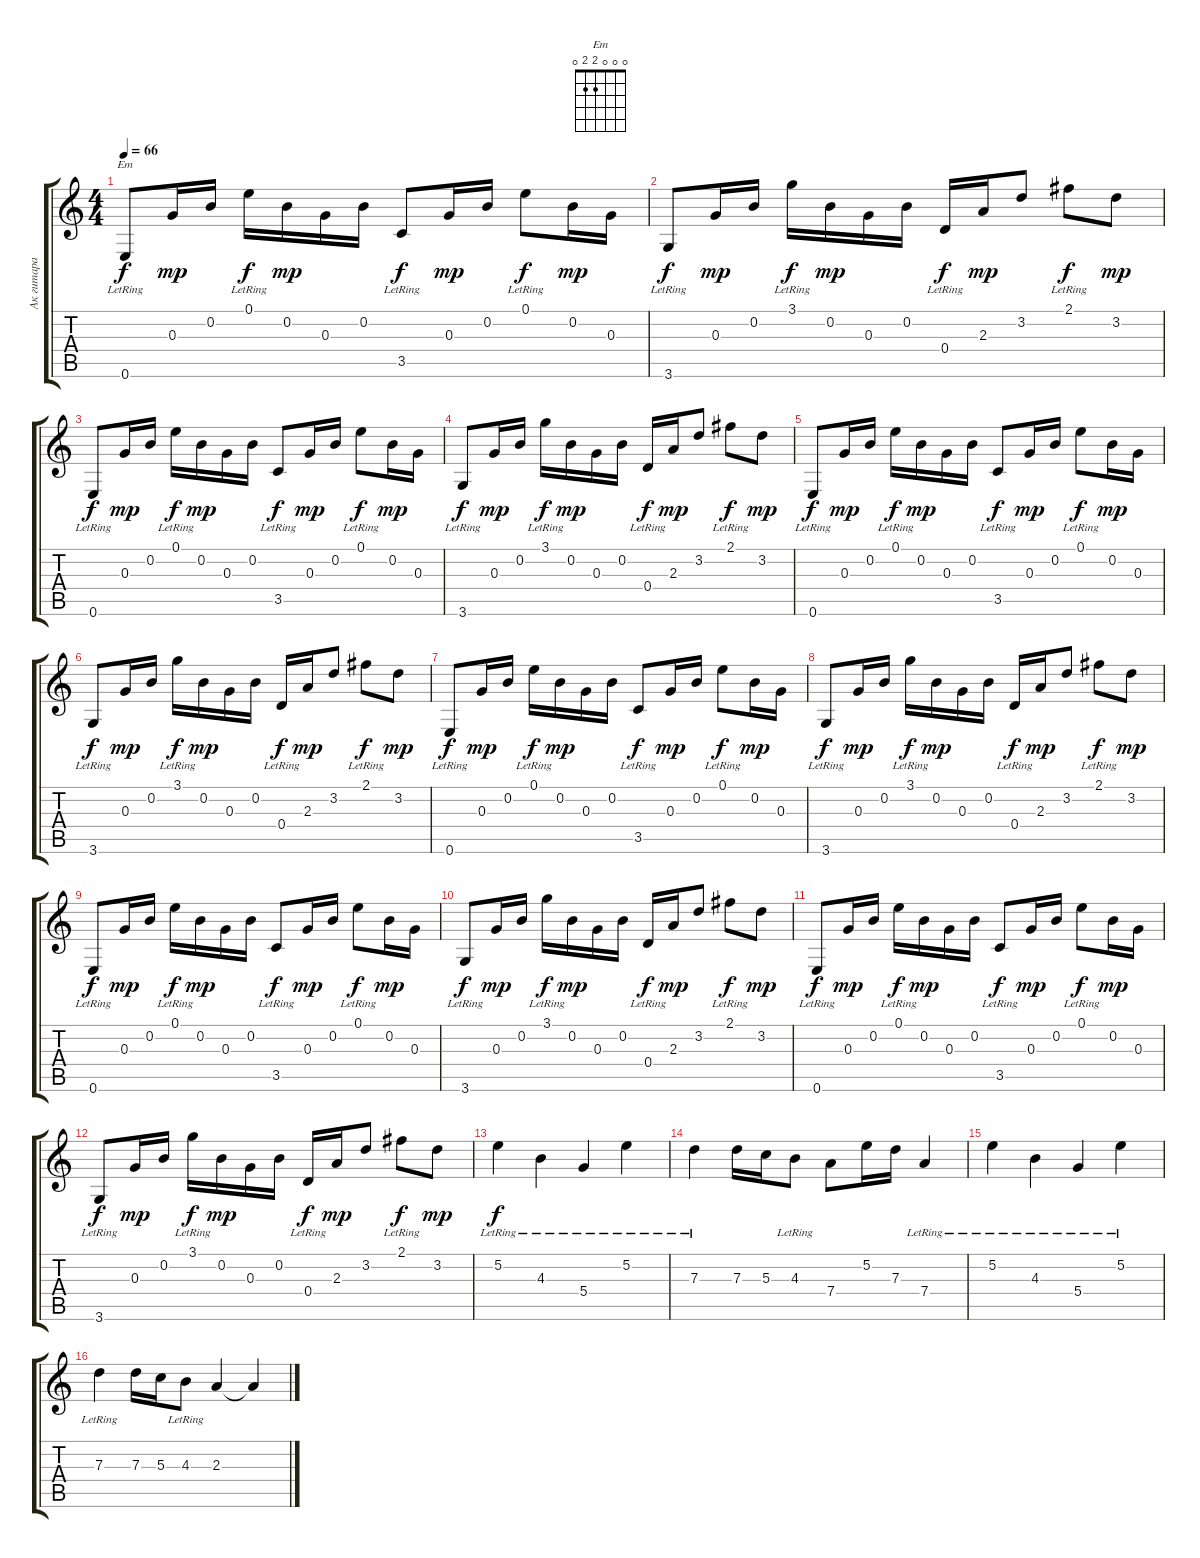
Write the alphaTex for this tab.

\track ("Ак гитара 2" "Ак гитара ") {instrument acousticguitarsteel}
\staff {score tabs}
\tuning (E4 B3 G3 D3 A2 E2) {hide}
\chord ("Em" 0 0 0 2 2 0)
\ts (4 4)
\tempo 66
\clef g2
\ks c
0.6{lr}.8{ch "Em" dy f instrument acousticguitarsteel} 0.3.16{dy mp} 0.2.16 0.1{lr}.16{dy f} 0.2.16{dy mp} 0.3.16 0.2.16 3.5{lr}.8{dy f} 0.3.16{dy mp} 0.2.16 0.1{lr}.8{dy f} 0.2.16{dy mp} 0.3.16 |
3.6{lr}.8{dy f} 0.3.16{dy mp} 0.2.16 3.1{lr}.16{dy f} 0.2.16{dy mp} 0.3.16 0.2.16 0.4{lr}.16{dy f} 2.3.16{dy mp} 3.2.8 2.1{lr}.8{dy f} 3.2.8{dy mp} |
0.6{lr}.8{dy f} 0.3.16{dy mp} 0.2.16 0.1{lr}.16{dy f} 0.2.16{dy mp} 0.3.16 0.2.16 3.5{lr}.8{dy f} 0.3.16{dy mp} 0.2.16 0.1{lr}.8{dy f} 0.2.16{dy mp} 0.3.16 |
3.6{lr}.8{dy f} 0.3.16{dy mp} 0.2.16 3.1{lr}.16{dy f} 0.2.16{dy mp} 0.3.16 0.2.16 0.4{lr}.16{dy f} 2.3.16{dy mp} 3.2.8 2.1{lr}.8{dy f} 3.2.8{dy mp} |
0.6{lr}.8{dy f} 0.3.16{dy mp} 0.2.16 0.1{lr}.16{dy f} 0.2.16{dy mp} 0.3.16 0.2.16 3.5{lr}.8{dy f} 0.3.16{dy mp} 0.2.16 0.1{lr}.8{dy f} 0.2.16{dy mp} 0.3.16 |
3.6{lr}.8{dy f} 0.3.16{dy mp} 0.2.16 3.1{lr}.16{dy f} 0.2.16{dy mp} 0.3.16 0.2.16 0.4{lr}.16{dy f} 2.3.16{dy mp} 3.2.8 2.1{lr}.8{dy f} 3.2.8{dy mp} |
0.6{lr}.8{dy f} 0.3.16{dy mp} 0.2.16 0.1{lr}.16{dy f} 0.2.16{dy mp} 0.3.16 0.2.16 3.5{lr}.8{dy f} 0.3.16{dy mp} 0.2.16 0.1{lr}.8{dy f} 0.2.16{dy mp} 0.3.16 |
3.6{lr}.8{dy f} 0.3.16{dy mp} 0.2.16 3.1{lr}.16{dy f} 0.2.16{dy mp} 0.3.16 0.2.16 0.4{lr}.16{dy f} 2.3.16{dy mp} 3.2.8 2.1{lr}.8{dy f} 3.2.8{dy mp} |
0.6{lr}.8{dy f} 0.3.16{dy mp} 0.2.16 0.1{lr}.16{dy f} 0.2.16{dy mp} 0.3.16 0.2.16 3.5{lr}.8{dy f} 0.3.16{dy mp} 0.2.16 0.1{lr}.8{dy f} 0.2.16{dy mp} 0.3.16 |
3.6{lr}.8{dy f} 0.3.16{dy mp} 0.2.16 3.1{lr}.16{dy f} 0.2.16{dy mp} 0.3.16 0.2.16 0.4{lr}.16{dy f} 2.3.16{dy mp} 3.2.8 2.1{lr}.8{dy f} 3.2.8{dy mp} |
0.6{lr}.8{dy f} 0.3.16{dy mp} 0.2.16 0.1{lr}.16{dy f} 0.2.16{dy mp} 0.3.16 0.2.16 3.5{lr}.8{dy f} 0.3.16{dy mp} 0.2.16 0.1{lr}.8{dy f} 0.2.16{dy mp} 0.3.16 |
3.6{lr}.8{dy f} 0.3.16{dy mp} 0.2.16 3.1{lr}.16{dy f} 0.2.16{dy mp} 0.3.16 0.2.16 0.4{lr}.16{dy f} 2.3.16{dy mp} 3.2.8 2.1{lr}.8{dy f} 3.2.8{dy mp} |
5.2{lr}.4{dy f} 4.3{lr}.4 5.4{lr}.4 5.2{lr}.4 |
7.3{lr}.4 7.3.16 5.3.16 4.3{lr}.8 7.4.8 5.2.16 7.3.16 7.4{lr}.4 |
5.2{lr}.4 4.3{lr}.4 5.4{lr}.4 5.2{lr}.4 |
7.3{lr}.4 7.3.16 5.3.16 4.3{lr}.8 2.3.4 2.3{t}.4
